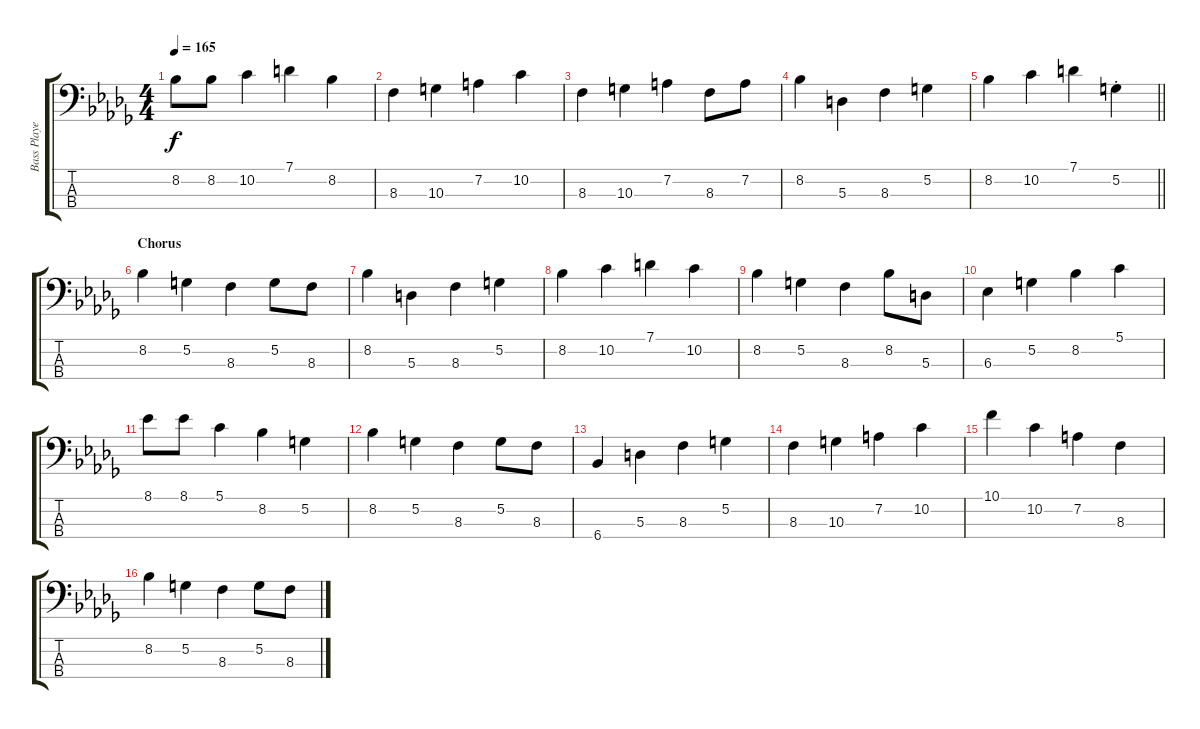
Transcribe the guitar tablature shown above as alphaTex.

\track ("Bass Player" "Bass Playe") {mute instrument electricbassfinger}
\staff {score tabs}
\tuning (G2 D2 A1 E1) {hide}
\ts (4 4)
\tempo 165
\clef f4
\ks bbminor
8.2.8{dy f} 8.2.8 10.2.4 7.1.4 8.2.4 |
8.3.4 10.3.4 7.2.4 10.2.4 |
8.3.4 10.3.4 7.2.4 8.3.8 7.2.8 |
8.2.4 5.3.4 8.3.4 5.2.4 |
\barLineRight lightlight
8.2.4 10.2.4 7.1.4 5.2{st}.4 |
\section ("" "Chorus")
8.2.4 5.2.4 8.3.4 5.2.8 8.3.8 |
8.2.4 5.3.4 8.3.4 5.2.4 |
8.2.4 10.2.4 7.1.4 10.2.4 |
8.2.4 5.2.4 8.3.4 8.2.8 5.3.8 |
6.3.4 5.2.4 8.2.4 5.1.4 |
8.1.8 8.1.8 5.1.4 8.2.4 5.2.4 |
8.2.4 5.2.4 8.3.4 5.2.8 8.3.8 |
6.4.4 5.3.4 8.3.4 5.2.4 |
8.3.4 10.3.4 7.2.4 10.2.4 |
10.1.4 10.2.4 7.2.4 8.3.4 |
8.2.4 5.2.4 8.3.4 5.2.8 8.3.8
